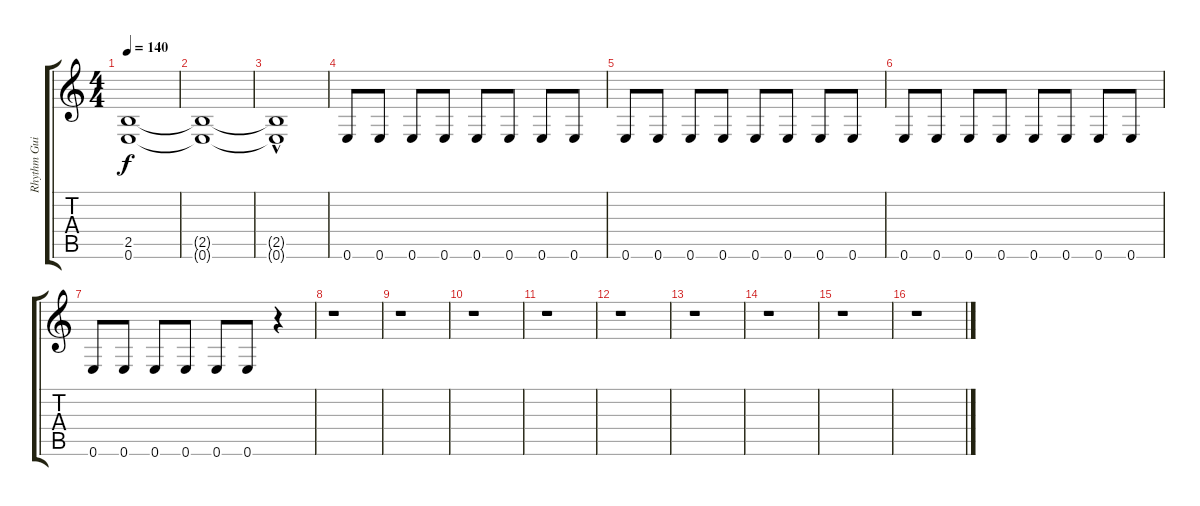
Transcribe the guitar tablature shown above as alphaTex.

\track ("Rhythm Guitar II" "Rhythm Gui") {instrument distortionguitar}
\staff {score tabs}
\tuning (E4 B3 G3 D3 A2 E2) {hide}
\ts (4 4)
\tempo 140
\clef g2
\ks c
(2.5{t} 0.6{t}).1{dy f} |
(2.5{t} 0.6{t}).1 |
(2.5{hac t} 0.6{t}).1 |
0.6.8 0.6.8 0.6.8 0.6.8 0.6.8 0.6.8 0.6.8 0.6.8 |
0.6.8 0.6.8 0.6.8 0.6.8 0.6.8 0.6.8 0.6.8 0.6.8 |
0.6.8 0.6.8 0.6.8 0.6.8 0.6.8 0.6.8 0.6.8 0.6.8 |
0.6.8 0.6.8 0.6.8 0.6.8 0.6.8 0.6.8 r.4 |
r.1 |
r.1 |
r.1 |
r.1 |
r.1 |
r.1 |
r.1 |
r.1 |
r.1
